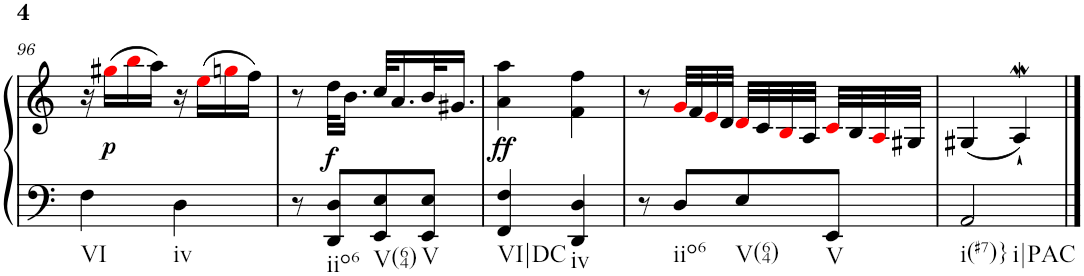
**kern	**kern	**dynam
*part1	*part1	*part1
*staff2	*staff1	*staff1/2
*I"Harpsichord	*	*
*I'Hch.	*	*
!!LO:PB:g=z
*clefF4	*clefG2	*
*k[]	*k[]	*
*M2/4	*M2/4	*
=96	=96	=96
!LO:TX:b:t=VI	!	!
4F\	16r	.
!	!	!LO:DY:b
.	(>16gg#Xi\LL	p
.	16bbi\	.
.	16aa\JJ)	.
!LO:TX:b:t=iv	!	!
4D\	16r	.
.	(>16eei\LL	.
.	16ggni\	.
.	16ff\JJ)	.
=97	=97	=97
8r	8r	.
!LO:TX:b:t=iio6	!	!
!	!	!LO:DY:b
8DD/ 8D/L	32dd\KLL	f
.	16.b\JJ	.
!LO:TX:b:t=V(64)	!	!
8EE/ 8E/	32cc/KLL	.
.	16.a/	.
!LO:TX:b:t=V	!	!
8EE/ 8E/J	32b/K	.
.	16.g#X/JJ	.
=98	=98	=98
!LO:TX:b:t=VI|DC	!	!
!	!	!LO:DY:b
4FF/ 4F/	4a\ 4aa\	ff
!LO:TX:b:t=iv	!	!
4DD/ 4D/	4f\ 4ff\	.
=99	=99	=99
8r	8r	.
!LO:TX:b:t=iio6	!	!
8D/L	32gi/LLL	.
.	32f/	.
.	32ei/	.
.	32d/JJJ	.
!LO:TX:b:t=V(64)	!	!
8E/	32di/LLL	.
.	32c/	.
.	32Bi/	.
.	32A/JJJ	.
!LO:TX:b:t=V	!	!
8EE/J	32ci/LLL	.
.	32B/	.
.	32Ai/	.
.	32G#X/JJJ	.
=100	=100	=100
!LO:TX:b:t=i(#7)}	!	!
!LO:TX:b:t=i|PAC	!	!
2AA/	(<4G#X/	.
.	4AW`/)	.
==	==	==
*-	*-	*-
